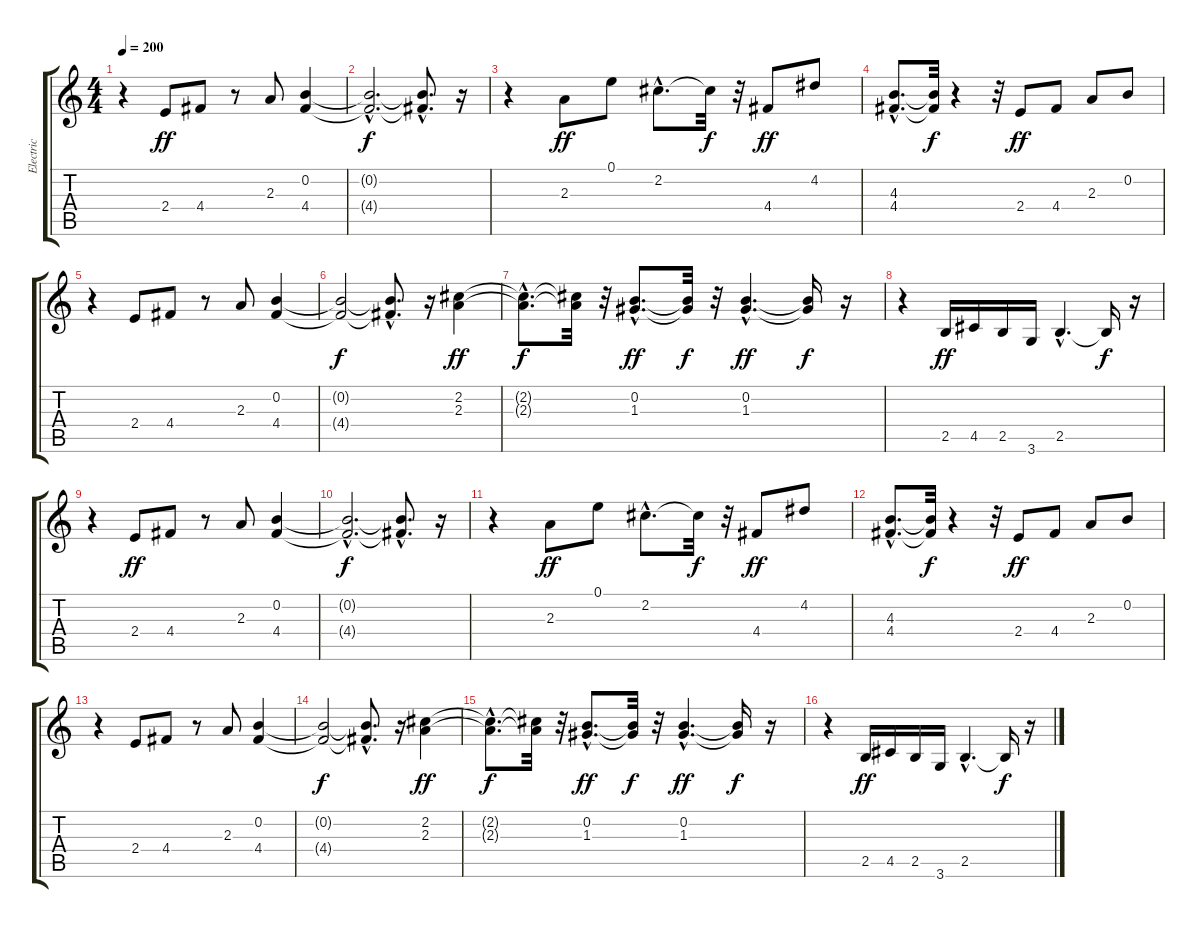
\track ("Electric" "Electric") {instrument distortionguitar}
\staff {score tabs}
\tuning (E4 B3 G3 D3 A2 E2) {hide}
\ts (4 4)
\tempo 200
\clef g2
\ks c
r.4{dy f} 2.4.8{dy ff} 4.4.8 r.8 2.3.8 (0.2 4.4).4 |
(0.2{hac t} 4.4{hac t}).2{d dy f} (0.2{hac t} 4.4{hac t}).8{d} r.16 |
r.4 2.3.8{dy ff} 0.1.8 2.2{hac}.8{d} 2.2{t}.32{dy f} r.32 4.4.8{dy ff} 4.2.8 |
(4.3{hac} 4.4{hac}).8{d} (4.3{t} 4.4{t}).32{dy f} r.4 r.32 2.4.8{dy ff} 4.4.8 2.3.8 0.2.8 |
r.4 2.4.8 4.4.8 r.8 2.3.8 (0.2 4.4).4 |
(0.2{t} 4.4{t}).2{dy f} (0.2{hac t} 4.4{hac t}).8{d} r.16 (2.2 2.3).4{dy ff} |
(2.2{hac t} 2.3{hac t}).8{d dy f} (2.2{t} 2.3{t}).32 r.32 (0.2{hac} 1.3{hac}).8{d dy ff} (0.2{t} 1.3{t}).32{dy f} r.32 (0.2{hac} 1.3{hac}).4{d dy ff} (0.2{t} 1.3{t}).16{dy f} r.16 |
r.4 2.5.16{dy ff} 4.5.16 2.5.16 3.6.16 2.5{hac}.4{d} 2.5{t}.16{dy f} r.16 |
r.4 2.4.8{dy ff volume 15} 4.4.8{volume 15} r.8 2.3.8{volume 14} (0.2 4.4).4{volume 14} |
(0.2{hac t} 4.4{hac t}).2{d dy f} (0.2{hac t} 4.4{hac t}).8{d} r.16 |
r.4 2.3.8{dy ff volume 10} 0.1.8{volume 9} 2.2{hac}.8{d volume 9} 2.2{t}.32{dy f} r.32 4.4.8{dy ff volume 9} 4.2.8{volume 8} |
(4.3{hac} 4.4{hac}).8{d volume 8} (4.3{t} 4.4{t}).32{dy f} r.4 r.32 2.4.8{dy ff} 4.4.8 2.3.8 0.2.8 |
r.4 2.4.8{volume 7} 4.4.8{volume 7} r.8 2.3.8{volume 7} (0.2 4.4).4{volume 6} |
(0.2{t} 4.4{t}).2{dy f} (0.2{hac t} 4.4{hac t}).8{d} r.16 (2.2 2.3).4{dy ff volume 4} |
(2.2{hac t} 2.3{hac t}).8{d dy f} (2.2{t} 2.3{t}).32 r.32 (0.2{hac} 1.3{hac}).8{d dy ff volume 3} (0.2{t} 1.3{t}).32{dy f} r.32 (0.2{hac} 1.3{hac}).4{d dy ff volume 3} (0.2{t} 1.3{t}).16{dy f} r.16 |
r.4 2.5.16{dy ff volume 2} 4.5.16 2.5.16 3.6.16 2.5{hac}.4{d} 2.5{t}.16{dy f} r.16
